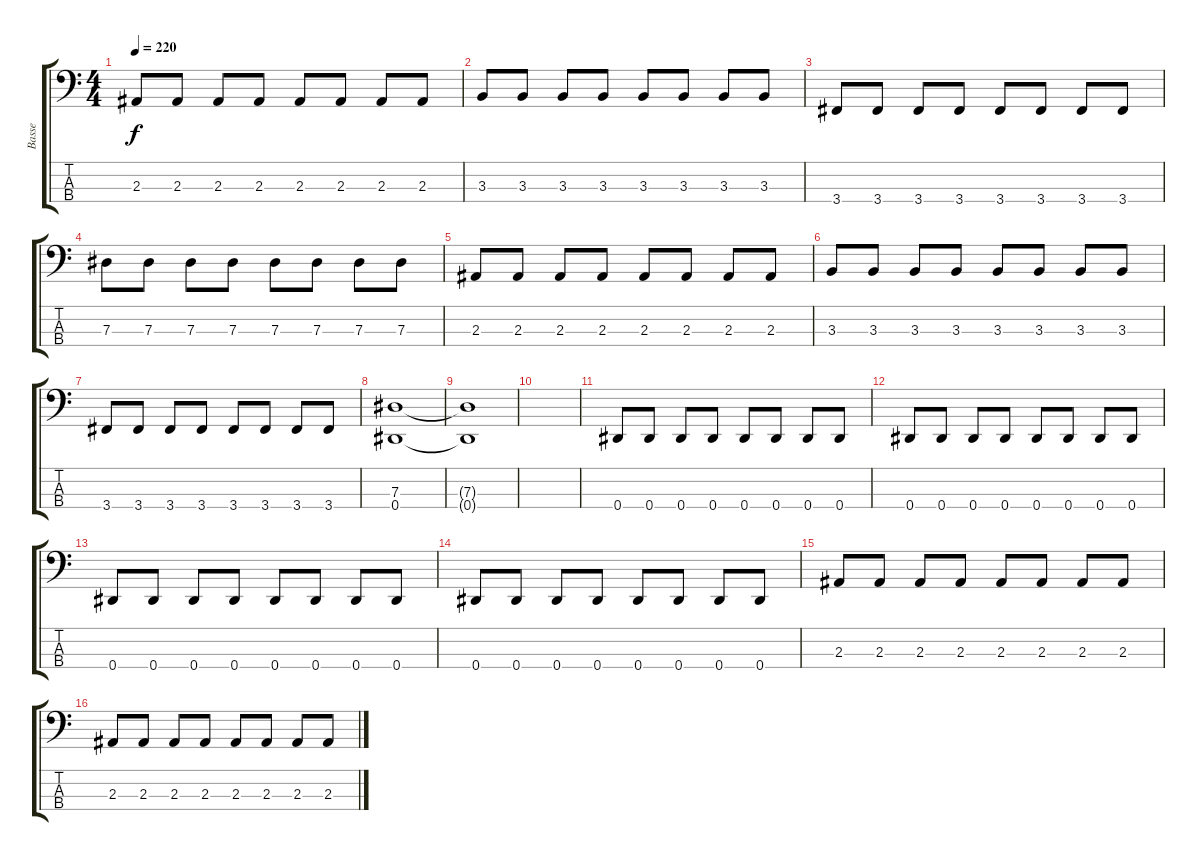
\track ("Basse" "Basse") {instrument electricbassfinger}
\staff {score tabs}
\tuning (Gb2 Db2 Ab1 Eb1) {hide}
\ts (4 4)
\tempo 220
\clef f4
\ks c
2.3.8{dy f} 2.3.8 2.3.8 2.3.8 2.3.8 2.3.8 2.3.8 2.3.8 |
3.3.8 3.3.8 3.3.8 3.3.8 3.3.8 3.3.8 3.3.8 3.3.8 |
3.4.8 3.4.8 3.4.8 3.4.8 3.4.8 3.4.8 3.4.8 3.4.8 |
7.3.8 7.3.8 7.3.8 7.3.8 7.3.8 7.3.8 7.3.8 7.3.8 |
2.3.8 2.3.8 2.3.8 2.3.8 2.3.8 2.3.8 2.3.8 2.3.8 |
3.3.8 3.3.8 3.3.8 3.3.8 3.3.8 3.3.8 3.3.8 3.3.8 |
3.4.8 3.4.8 3.4.8 3.4.8 3.4.8 3.4.8 3.4.8 3.4.8 |
(7.3 0.4).1 |
(7.3{t} 0.4{t}).1 |
|
0.4.8 0.4.8 0.4.8 0.4.8 0.4.8 0.4.8 0.4.8 0.4.8 |
0.4.8 0.4.8 0.4.8 0.4.8 0.4.8 0.4.8 0.4.8 0.4.8 |
0.4.8 0.4.8 0.4.8 0.4.8 0.4.8 0.4.8 0.4.8 0.4.8 |
0.4.8 0.4.8 0.4.8 0.4.8 0.4.8 0.4.8 0.4.8 0.4.8 |
2.3.8 2.3.8 2.3.8 2.3.8 2.3.8 2.3.8 2.3.8 2.3.8 |
2.3.8 2.3.8 2.3.8 2.3.8 2.3.8 2.3.8 2.3.8 2.3.8
